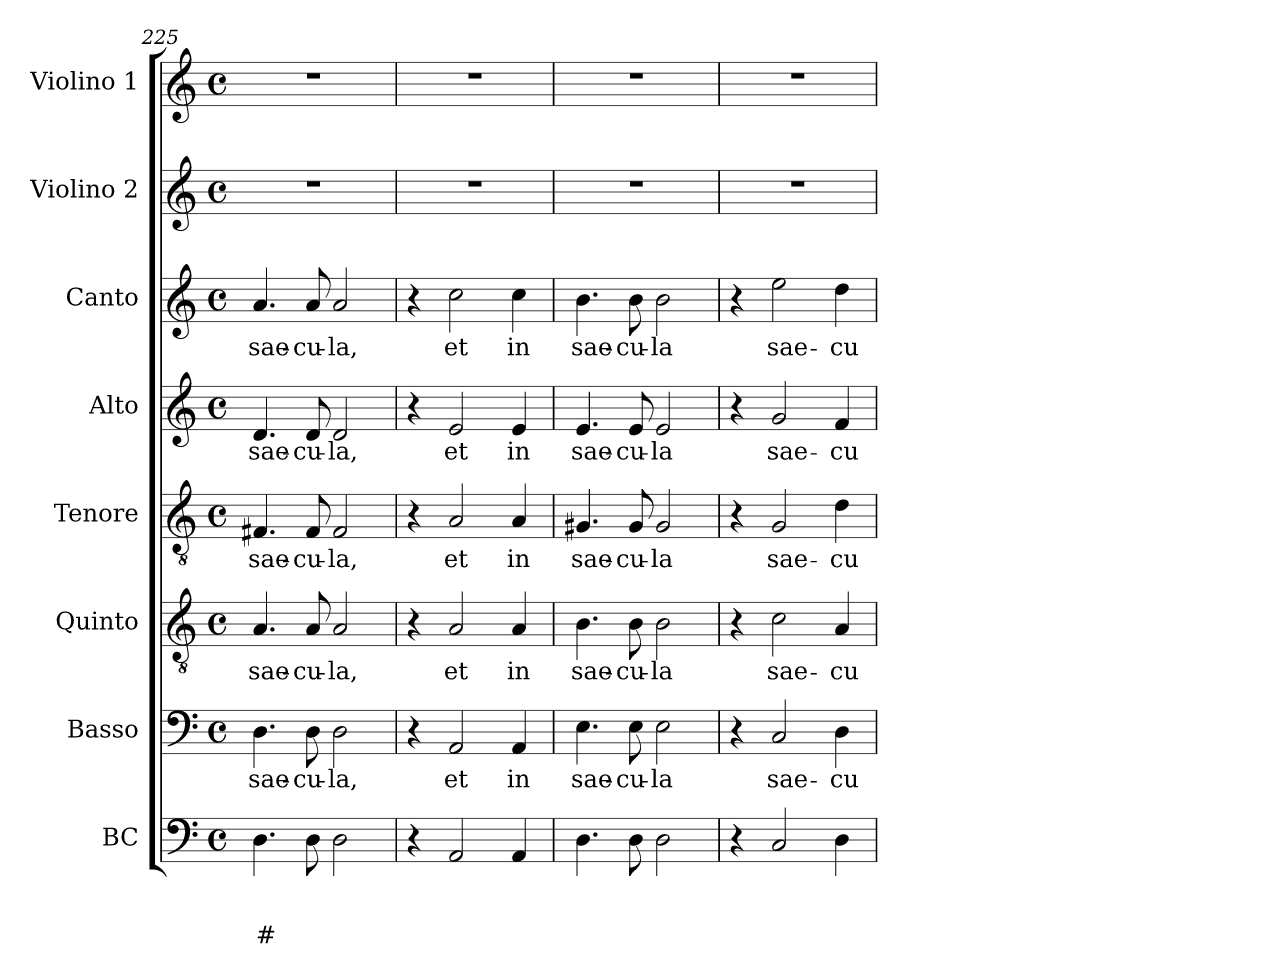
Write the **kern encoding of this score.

**kern	**text	**text	**text	**kern	**text	**kern	**text	**kern	**text	**kern	**text	**kern	**text	**kern	**kern
*part8	*part8	*part8	*part8	*part7	*part7	*part6	*part6	*part5	*part5	*part4	*part4	*part3	*part3	*part2	*part1
*staff8	*staff8	*staff8	*staff8	*staff7	*staff7	*staff6	*staff6	*staff5	*staff5	*staff4	*staff4	*staff3	*staff3	*staff2	*staff1
*I"BC	*	*	*	*I"Basso	*	*I"Quinto	*	*I"Tenore	*	*I"Alto	*	*I"Canto	*	*I"Violino 2	*I"Violino 1
*I'Bc	*	*	*	*I'B	*	*I'Q	*	*I'T	*	*I'A	*	*I'C	*	*I'V2	*I'V1
!!LO:LB:g=z
*clefF4	*	*	*	*clefF4	*	*clefGv2	*	*clefGv2	*	*clefG2	*	*clefG2	*	*clefG2	*clefG2
*k[]	*	*	*	*k[]	*	*k[]	*	*k[]	*	*k[]	*	*k[]	*	*k[]	*k[]
*C:	*	*	*	*C:	*	*C:	*	*C:	*	*C:	*	*C:	*	*C:	*C:
*M4/4	*	*	*	*M4/4	*	*M4/4	*	*M4/4	*	*M4/4	*	*M4/4	*	*M4/4	*M4/4
*met(c)	*	*	*	*met(c)	*	*met(c)	*	*met(c)	*	*met(c)	*	*met(c)	*	*met(c)	*met(c)
=225	=225	=225	=225	=225	=225	=225	=225	=225	=225	=225	=225	=225	=225	=225	=225
!	!	!	!LO:LY:b	!	!LO:LY:b	!	!LO:LY:b	!	!LO:LY:b	!	!LO:LY:b	!	!LO:LY:b	!	!
4.D\	.	.	#	4.D\	sae-	4.A/	sae-	4.F#X/	sae-	4.d/	sae-	4.a/	sae-	1r	1r
!	!	!	!	!	!LO:LY:b	!	!LO:LY:b	!	!LO:LY:b	!	!LO:LY:b	!	!LO:LY:b	!	!
8D\	.	.	.	8D\	-cu-	8A/	-cu-	8F#/	-cu-	8d/	-cu-	8a/	-cu-	.	.
!	!	!	!	!	!LO:LY:b	!	!LO:LY:b	!	!LO:LY:b	!	!LO:LY:b	!	!LO:LY:b	!	!
2D\	.	.	.	2D\	-la,	2A/	-la,	2F#/	-la,	2d/	-la,	2a/	-la,	.	.
=226	=226	=226	=226	=226	=226	=226	=226	=226	=226	=226	=226	=226	=226	=226	=226
4r	.	.	.	4r	.	4r	.	4r	.	4r	.	4r	.	1r	1r
!	!	!	!	!	!LO:LY:b	!	!LO:LY:b	!	!LO:LY:b	!	!LO:LY:b	!	!LO:LY:b	!	!
2AA/	.	.	.	2AA/	et	2A/	et	2A/	et	2e/	et	2cc\	et	.	.
!	!	!	!	!	!LO:LY:b	!	!LO:LY:b	!	!LO:LY:b	!	!LO:LY:b	!	!LO:LY:b	!	!
4AA/	.	.	.	4AA/	in	4A/	in	4A/	in	4e/	in	4cc\	in	.	.
=227	=227	=227	=227	=227	=227	=227	=227	=227	=227	=227	=227	=227	=227	=227	=227
!	!	!	!	!	!LO:LY:b	!	!LO:LY:b	!	!LO:LY:b	!	!LO:LY:b	!	!LO:LY:b	!	!
4.D\	.	.	.	4.E\	sae-	4.B\	sae-	4.G#X/	sae-	4.e/	sae-	4.b\	sae-	1r	1r
!	!	!	!	!	!LO:LY:b	!	!LO:LY:b	!	!LO:LY:b	!	!LO:LY:b	!	!LO:LY:b	!	!
8D\	.	.	.	8E\	-cu-	8B\	-cu-	8G#/	-cu-	8e/	-cu-	8b\	-cu-	.	.
!	!	!	!	!	!LO:LY:b	!	!LO:LY:b	!	!LO:LY:b	!	!LO:LY:b	!	!LO:LY:b	!	!
2D\	.	.	.	2E\	-la	2B\	-la	2G#/	-la	2e/	-la	2b\	-la	.	.
=228	=228	=228	=228	=228	=228	=228	=228	=228	=228	=228	=228	=228	=228	=228	=228
4r	.	.	.	4r	.	4r	.	4r	.	4r	.	4r	.	1r	1r
!	!	!	!	!	!LO:LY:b	!	!LO:LY:b	!	!LO:LY:b	!	!LO:LY:b	!	!LO:LY:b	!	!
2C/	.	.	.	2C/	sae-	2c\	sae-	2G/	sae-	2g/	sae-	2ee\	sae-	.	.
!	!	!	!	!	!LO:LY:b	!	!LO:LY:b	!	!LO:LY:b	!	!LO:LY:b	!	!LO:LY:b	!	!
4D\	.	.	.	4D\	-cu-	4A/	-cu-	4d\	-cu-	4f/	-cu-	4dd\	-cu-	.	.
=	=	=	=	=	=	=	=	=	=	=	=	=	=	=	=
*-	*-	*-	*-	*-	*-	*-	*-	*-	*-	*-	*-	*-	*-	*-	*-
